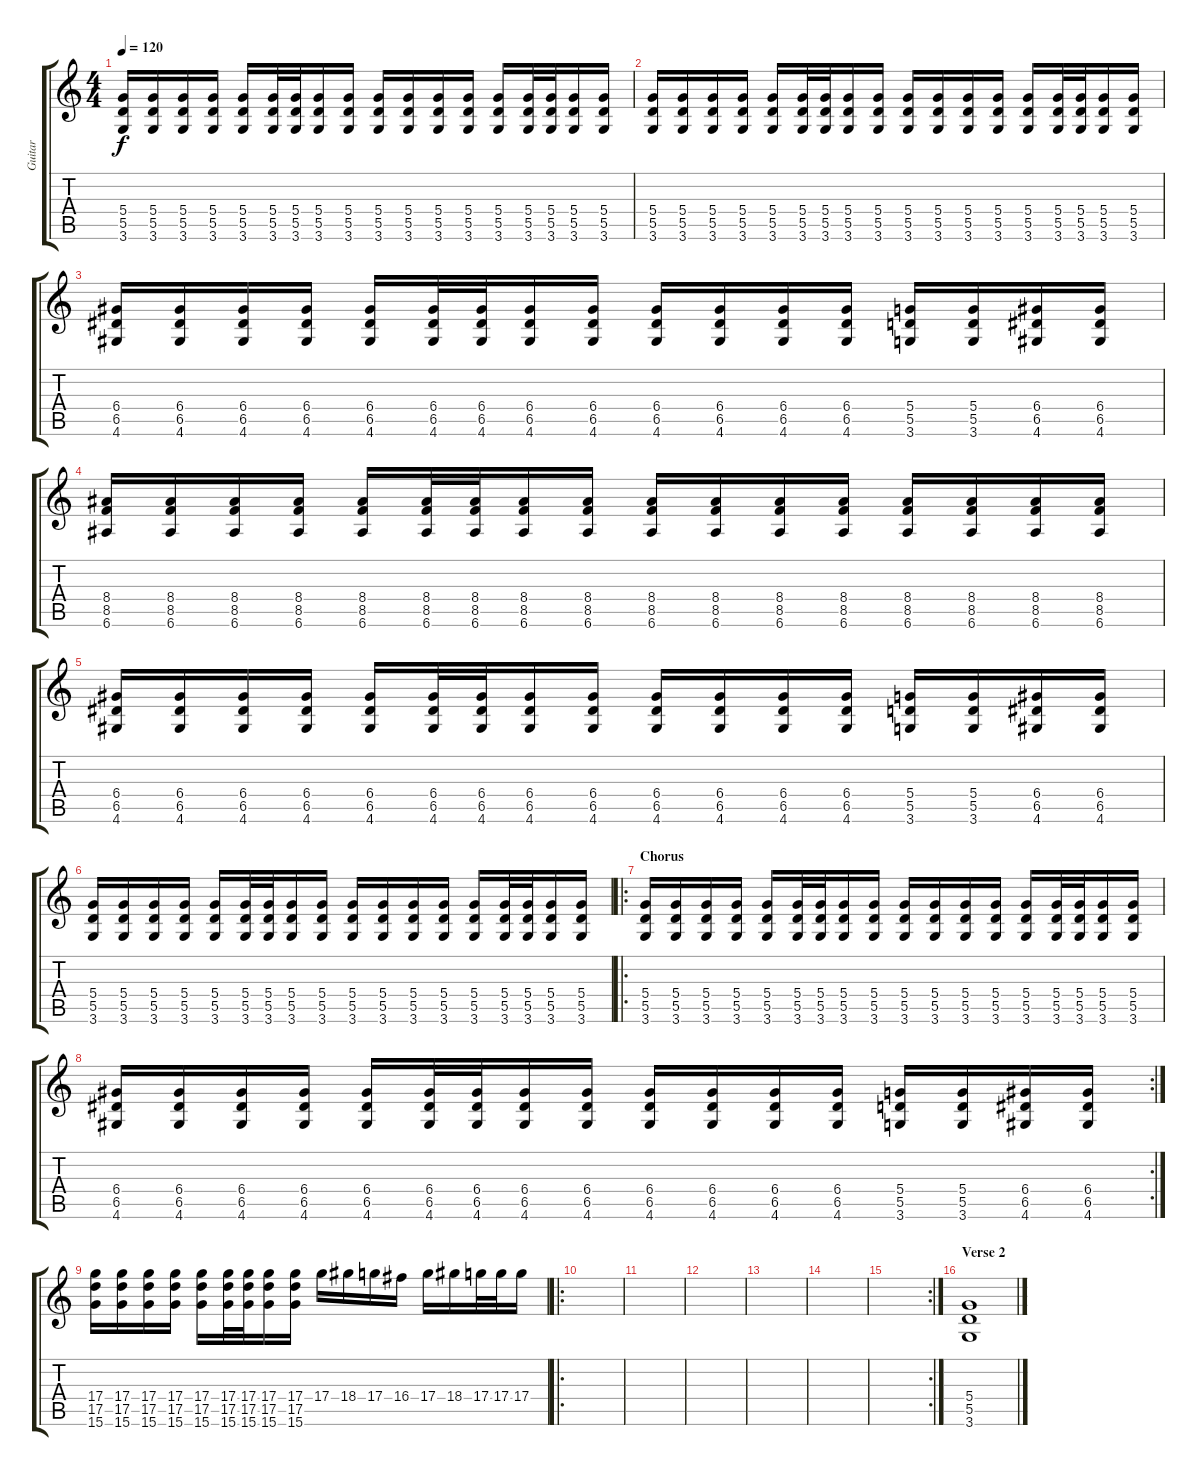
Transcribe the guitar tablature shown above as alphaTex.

\track ("Guitar " "Guitar ") {instrument distortionguitar}
\staff {score tabs}
\tuning (E4 B3 G3 D3 A2 E2) {hide}
\ts (4 4)
\tempo 120
\clef g2
\ks c
(5.4 5.5 3.6).16{dy f} (5.4 5.5 3.6).16 (5.4 5.5 3.6).16 (5.4 5.5 3.6).16 (5.4 5.5 3.6).16 (5.4 5.5 3.6).32 (5.4 5.5 3.6).32 (5.4 5.5 3.6).16 (5.4 5.5 3.6).16 (5.4 5.5 3.6).16 (5.4 5.5 3.6).16 (5.4 5.5 3.6).16 (5.4 5.5 3.6).16 (5.4 5.5 3.6).16 (5.4 5.5 3.6).32 (5.4 5.5 3.6).32 (5.4 5.5 3.6).16 (5.4 5.5 3.6).16 |
(5.4 5.5 3.6).16 (5.4 5.5 3.6).16 (5.4 5.5 3.6).16 (5.4 5.5 3.6).16 (5.4 5.5 3.6).16 (5.4 5.5 3.6).32 (5.4 5.5 3.6).32 (5.4 5.5 3.6).16 (5.4 5.5 3.6).16 (5.4 5.5 3.6).16 (5.4 5.5 3.6).16 (5.4 5.5 3.6).16 (5.4 5.5 3.6).16 (5.4 5.5 3.6).16 (5.4 5.5 3.6).32 (5.4 5.5 3.6).32 (5.4 5.5 3.6).16 (5.4 5.5 3.6).16 |
(6.4 6.5 4.6).16 (6.4 6.5 4.6).16 (6.4 6.5 4.6).16 (6.4 6.5 4.6).16 (6.4 6.5 4.6).16 (6.4 6.5 4.6).32 (6.4 6.5 4.6).32 (6.4 6.5 4.6).16 (6.4 6.5 4.6).16 (6.4 6.5 4.6).16 (6.4 6.5 4.6).16 (6.4 6.5 4.6).16 (6.4 6.5 4.6).16 (5.4 5.5 3.6).16 (5.4 5.5 3.6).16 (6.4 6.5 4.6).16 (6.4 6.5 4.6).16 |
(8.4 8.5 6.6).16 (8.4 8.5 6.6).16 (8.4 8.5 6.6).16 (8.4 8.5 6.6).16 (8.4 8.5 6.6).16 (8.4 8.5 6.6).32 (8.4 8.5 6.6).32 (8.4 8.5 6.6).16 (8.4 8.5 6.6).16 (8.4 8.5 6.6).16 (8.4 8.5 6.6).16 (8.4 8.5 6.6).16 (8.4 8.5 6.6).16 (8.4 8.5 6.6).16 (8.4 8.5 6.6).16 (8.4 8.5 6.6).16 (8.4 8.5 6.6).16 |
(6.4 6.5 4.6).16 (6.4 6.5 4.6).16 (6.4 6.5 4.6).16 (6.4 6.5 4.6).16 (6.4 6.5 4.6).16 (6.4 6.5 4.6).32 (6.4 6.5 4.6).32 (6.4 6.5 4.6).16 (6.4 6.5 4.6).16 (6.4 6.5 4.6).16 (6.4 6.5 4.6).16 (6.4 6.5 4.6).16 (6.4 6.5 4.6).16 (5.4 5.5 3.6).16 (5.4 5.5 3.6).16 (6.4 6.5 4.6).16 (6.4 6.5 4.6).16 |
(5.4 5.5 3.6).16 (5.4 5.5 3.6).16 (5.4 5.5 3.6).16 (5.4 5.5 3.6).16 (5.4 5.5 3.6).16 (5.4 5.5 3.6).32 (5.4 5.5 3.6).32 (5.4 5.5 3.6).16 (5.4 5.5 3.6).16 (5.4 5.5 3.6).16 (5.4 5.5 3.6).16 (5.4 5.5 3.6).16 (5.4 5.5 3.6).16 (5.4 5.5 3.6).16 (5.4 5.5 3.6).32 (5.4 5.5 3.6).32 (5.4 5.5 3.6).16 (5.4 5.5 3.6).16 |
\ro
\section ("" "Chorus")
(5.4 5.5 3.6).16 (5.4 5.5 3.6).16 (5.4 5.5 3.6).16 (5.4 5.5 3.6).16 (5.4 5.5 3.6).16 (5.4 5.5 3.6).32 (5.4 5.5 3.6).32 (5.4 5.5 3.6).16 (5.4 5.5 3.6).16 (5.4 5.5 3.6).16 (5.4 5.5 3.6).16 (5.4 5.5 3.6).16 (5.4 5.5 3.6).16 (5.4 5.5 3.6).16 (5.4 5.5 3.6).32 (5.4 5.5 3.6).32 (5.4 5.5 3.6).16 (5.4 5.5 3.6).16 |
\rc 2
(6.4 6.5 4.6).16 (6.4 6.5 4.6).16 (6.4 6.5 4.6).16 (6.4 6.5 4.6).16 (6.4 6.5 4.6).16 (6.4 6.5 4.6).32 (6.4 6.5 4.6).32 (6.4 6.5 4.6).16 (6.4 6.5 4.6).16 (6.4 6.5 4.6).16 (6.4 6.5 4.6).16 (6.4 6.5 4.6).16 (6.4 6.5 4.6).16 (5.4 5.5 3.6).16 (5.4 5.5 3.6).16 (6.4 6.5 4.6).16 (6.4 6.5 4.6).16 |
(17.4 17.5 15.6).16{volume 0} (17.4 17.5 15.6).16 (17.4 17.5 15.6).16 (17.4 17.5 15.6).16 (17.4 17.5 15.6).16 (17.4 17.5 15.6).32 (17.4 17.5 15.6).32 (17.4 17.5 15.6).16 (17.4 17.5 15.6).16 17.4.16 18.4.16 17.4.16 16.4.16 17.4.16 18.4.16 17.4.32 17.4.32 17.4.16 |
\ro
|
|
|
|
|
\rc 2
|
\section ("" "Verse 2")
(5.4 5.5 3.6).1{volume 13 instrument distortionguitar}
